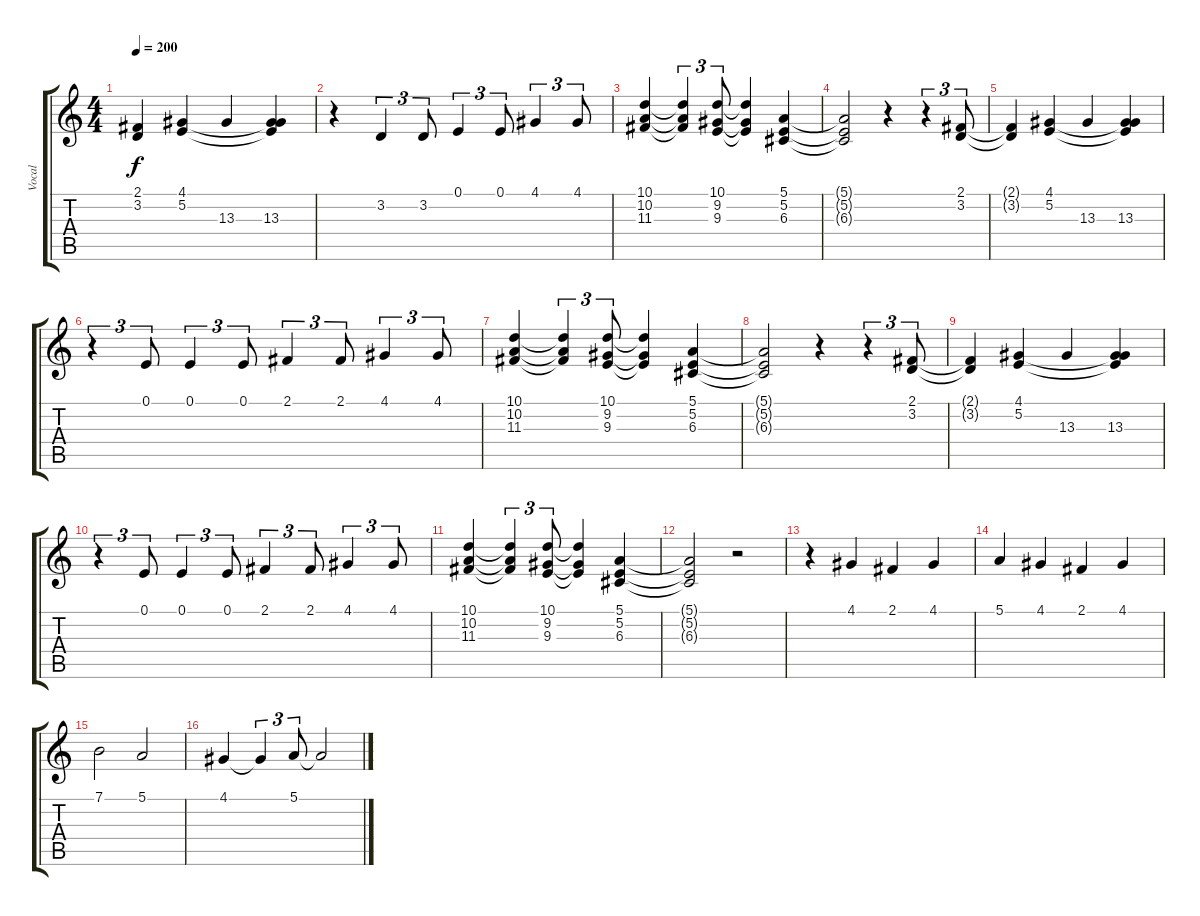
\track ("Vocal" "Vocal") {instrument flute}
\staff {score tabs}
\tuning (E4 B3 G3 D3 A2 E2) {hide}
\ts (4 4)
\tempo 200
\clef g2
\ks c
(2.1{t} 3.2{t}).4{dy f} (4.1 5.2).4 13.3.4 (4.1{t} 5.2{t} 13.3).4 |
r.4 3.2.4{tu (3 2)} 3.2.8{tu (3 2)} 0.1.4{tu (3 2)} 0.1.8{tu (3 2)} 4.1.4{tu (3 2)} 4.1.8{tu (3 2)} |
(10.1 10.2 11.3).4 (10.1{t} 10.2{t} 11.3{t}).4{tu (3 2)} (10.1 9.2 9.3).8{tu (3 2)} (10.1{t} 9.2{t} 9.3{t}).4 (5.1 5.2 6.3).4 |
(5.1{t} 5.2{t} 6.3{t}).2 r.4 r.4{tu (3 2)} (2.1 3.2).8{tu (3 2)} |
(2.1{t} 3.2{t}).4 (4.1 5.2).4 13.3.4 (4.1{t} 5.2{t} 13.3).4 |
r.4{tu (3 2)} 0.1.8{tu (3 2)} 0.1.4{tu (3 2)} 0.1.8{tu (3 2)} 2.1.4{tu (3 2)} 2.1.8{tu (3 2)} 4.1.4{tu (3 2)} 4.1.8{tu (3 2)} |
(10.1 10.2 11.3).4 (10.1{t} 10.2{t} 11.3{t}).4{tu (3 2)} (10.1 9.2 9.3).8{tu (3 2)} (10.1{t} 9.2{t} 9.3{t}).4 (5.1 5.2 6.3).4 |
(5.1{t} 5.2{t} 6.3{t}).2 r.4 r.4{tu (3 2)} (2.1 3.2).8{tu (3 2)} |
(2.1{t} 3.2{t}).4 (4.1 5.2).4 13.3.4 (4.1{t} 5.2{t} 13.3).4 |
r.4{tu (3 2)} 0.1.8{tu (3 2)} 0.1.4{tu (3 2)} 0.1.8{tu (3 2)} 2.1.4{tu (3 2)} 2.1.8{tu (3 2)} 4.1.4{tu (3 2)} 4.1.8{tu (3 2)} |
(10.1 10.2 11.3).4 (10.1{t} 10.2{t} 11.3{t}).4{tu (3 2)} (10.1 9.2 9.3).8{tu (3 2)} (10.1{t} 9.2{t} 9.3{t}).4 (5.1 5.2 6.3).4 |
(5.1{t} 5.2{t} 6.3{t}).2 r.2 |
r.4 4.1.4 2.1.4 4.1.4 |
5.1.4 4.1.4 2.1.4 4.1.4 |
7.1.2 5.1.2 |
4.1.4 4.1{t}.4{tu (3 2)} 5.1.8{tu (3 2)} 5.1{t}.2
